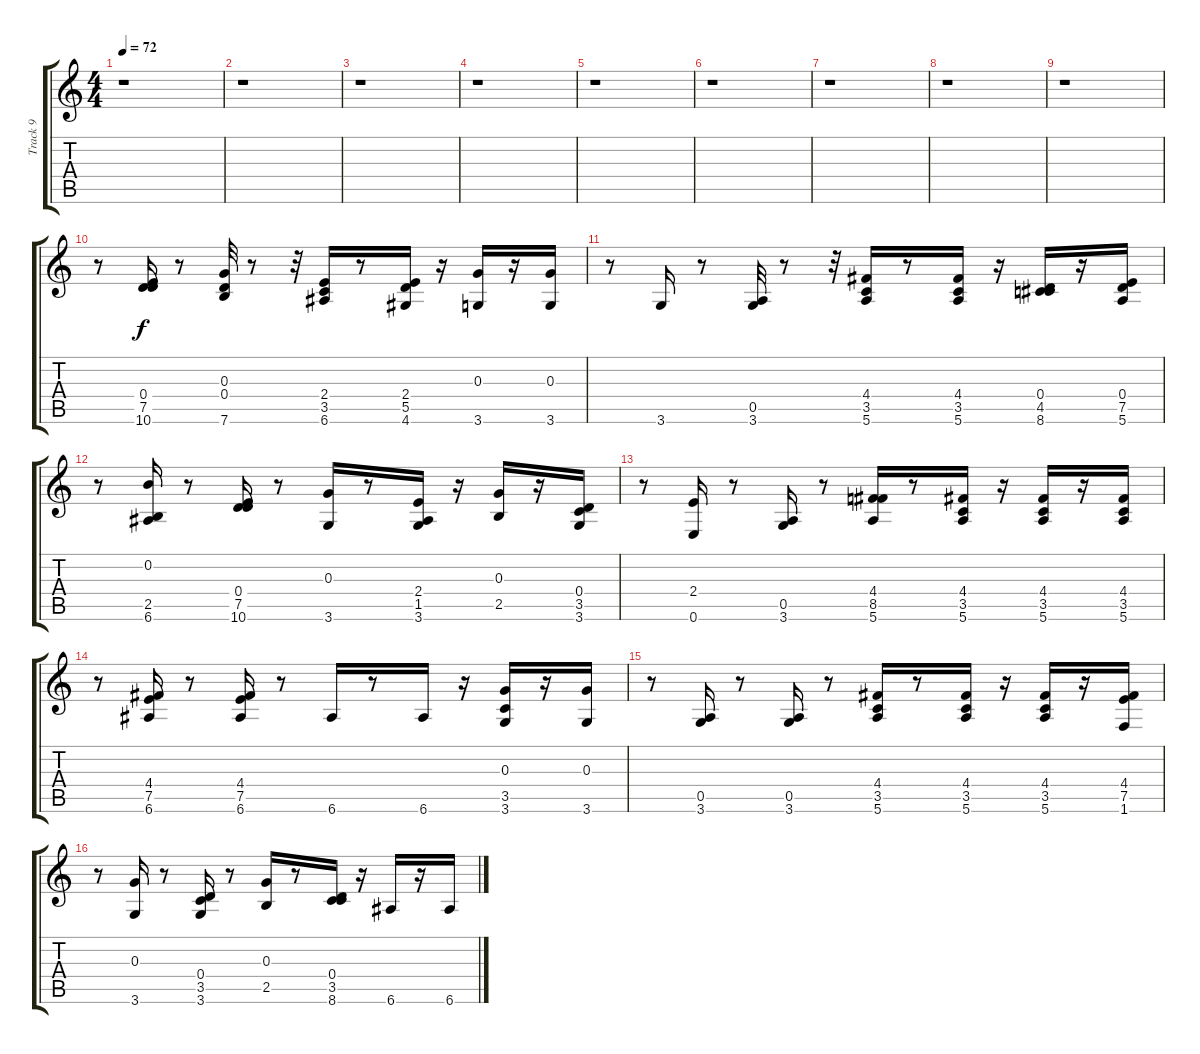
\track ("Track 9" "Track 9") {instrument electricguitarclean}
\staff {score tabs}
\tuning (E4 B3 G3 D3 A2 E2) {hide}
\ts (4 4)
\tempo 72
\clef g2
\ks c
r.1{dy f instrument electricguitarclean} |
r.1 |
r.1 |
r.1 |
r.1 |
r.1 |
r.1 |
r.1 |
r.1 |
r.8 (0.4 7.5 10.6).16 r.8 (0.3 0.4 7.6).32 r.8 r.32 (2.4 3.5 6.6).16 r.8 (2.4 5.5 4.6).16 r.16 (0.3 3.6).16 r.16 (0.3 3.6).16 |
r.8 3.6.16 r.8 (0.5 3.6).32 r.8 r.32 (4.4 3.5 5.6).16 r.8 (4.4 3.5 5.6).16 r.16 (0.4 4.5 8.6).16 r.16 (0.4 7.5 5.6).16 |
r.8 (0.2 2.5 6.6).16 r.8 (0.4 7.5 10.6).16 r.8 (0.3 3.6).16 r.8 (2.4 1.5 3.6).16 r.16 (0.3 2.5).16 r.16 (0.4 3.5 3.6).16 |
r.8 (2.4 0.6).16 r.8 (0.5 3.6).16 r.8 (4.4 8.5 5.6).16 r.8 (4.4 3.5 5.6).16 r.16 (4.4 3.5 5.6).16 r.16 (4.4 3.5 5.6).16 |
r.8 (4.4 7.5 6.6).16 r.8 (4.4 7.5 6.6).16 r.8 6.6.16 r.8 6.6.16 r.16 (0.3 3.5 3.6).16 r.16 (0.3 3.6).16 |
r.8 (0.5 3.6).16 r.8 (0.5 3.6).16 r.8 (4.4 3.5 5.6).16 r.8 (4.4 3.5 5.6).16 r.16 (4.4 3.5 5.6).16 r.16 (4.4 7.5 1.6).16 |
r.8 (0.3 3.6).16 r.8 (0.4 3.5 3.6).16 r.8 (0.3 2.5).16 r.8 (0.4 3.5 8.6).16 r.16 6.6.16 r.16 6.6.16
